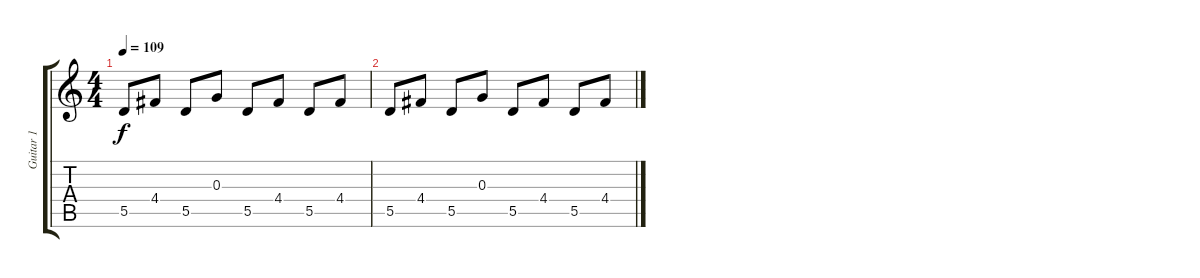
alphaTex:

\track ("Guitar 1" "Guitar 1") {instrument acousticguitarnylon}
\staff {score tabs}
\tuning (E4 B3 G3 D3 A2 E2) {hide}
\ts (4 4)
\tempo 109
\clef g2
\ks c
5.5.8{dy f} 4.4.8 5.5.8 0.3.8 5.5.8 4.4.8 5.5.8 4.4.8 |
5.5.8 4.4.8 5.5.8 0.3.8 5.5.8 4.4.8 5.5.8 4.4.8
